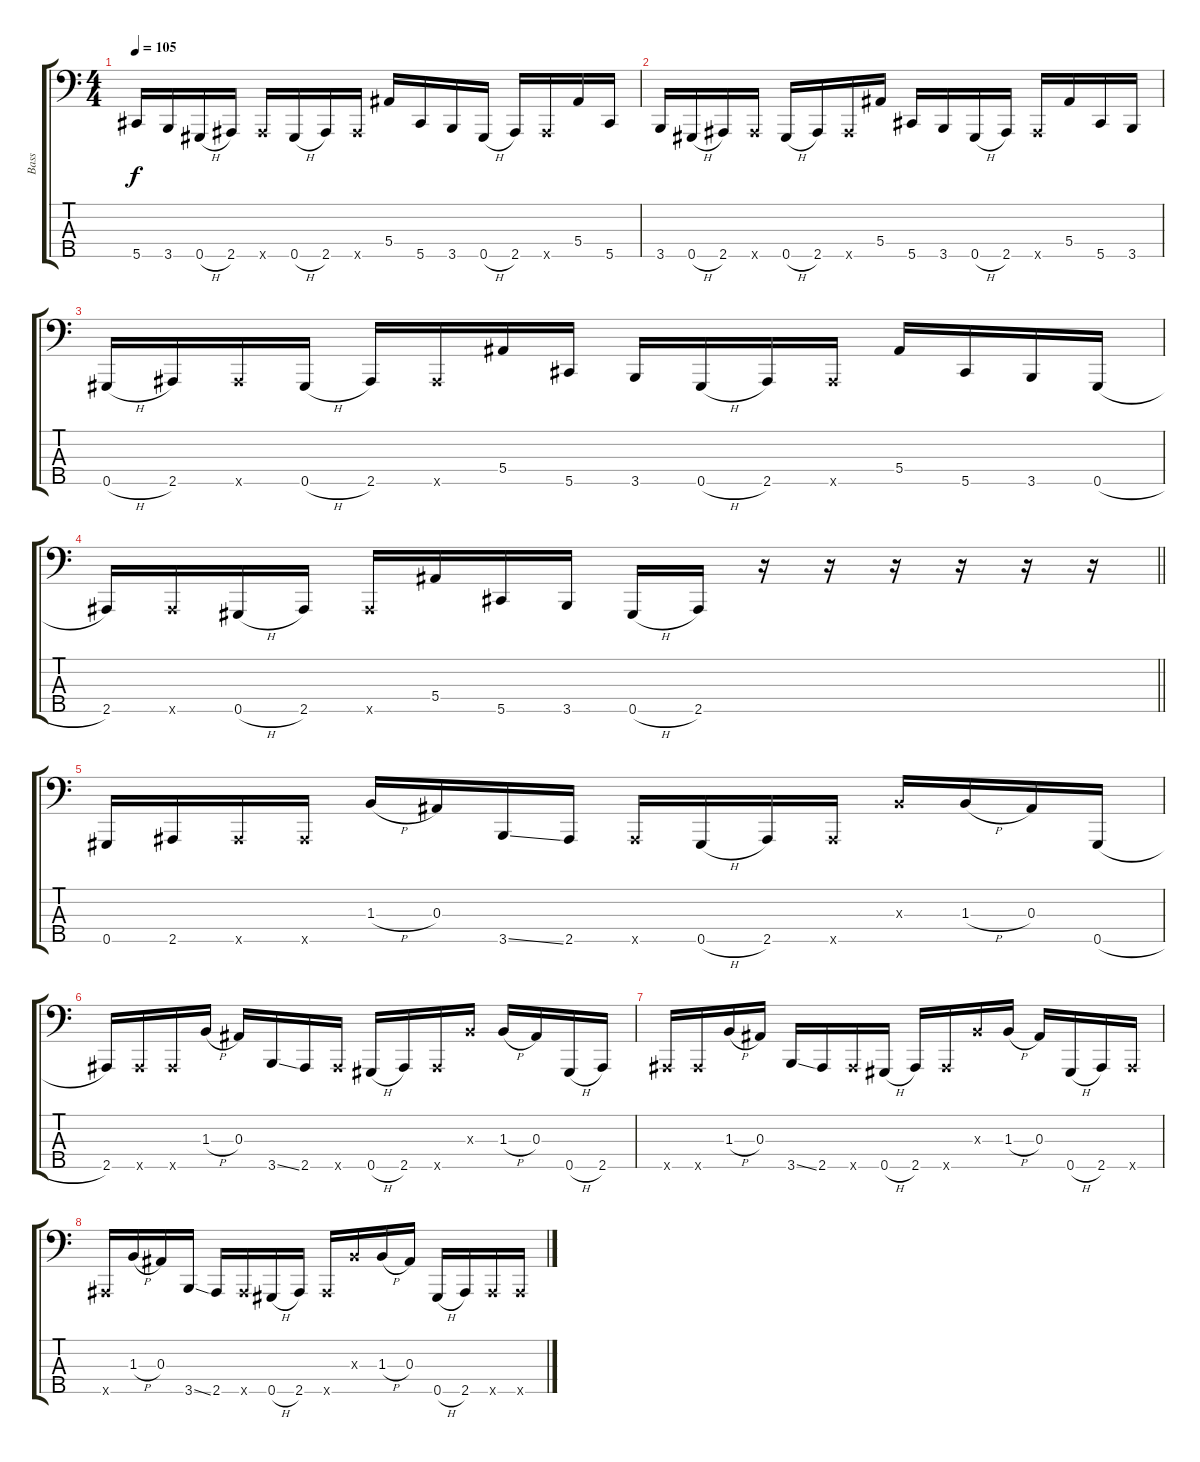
\track ("Bass" "Bass") {instrument electricbasspick}
\staff {score tabs}
\tuning (F2 Eb2 Bb1 F1 Ab0) {hide}
\ts (4 4)
\tempo 105
\clef f4
\ks c
5.5.16{dy f} 3.5.16 0.5{h}.16 2.5.16 2.5{x}.16 0.5{h}.16 2.5.16 2.5{x}.16 5.4.16 5.5.16 3.5.16 0.5{h}.16 2.5.16 2.5{x}.16 5.4.16 5.5.16 |
3.5.16 0.5{h}.16 2.5.16 2.5{x}.16 0.5{h}.16 2.5.16 2.5{x}.16 5.4.16 5.5.16 3.5.16 0.5{h}.16 2.5.16 2.5{x}.16 5.4.16 5.5.16 3.5.16 |
0.5{h}.16 2.5.16 2.5{x}.16 0.5{h}.16 2.5.16 2.5{x}.16 5.4.16 5.5.16 3.5.16 0.5{h}.16 2.5.16 2.5{x}.16 5.4.16 5.5.16 3.5.16 0.5{h}.16 |
\barLineRight lightlight
2.5.16 2.5{x}.16 0.5{h}.16 2.5.16 2.5{x}.16 5.4.16 5.5.16 3.5.16 0.5{h}.16 2.5.16 r.16 r.16 r.16 r.16 r.16 r.16 |
\section ("" "")
0.5.16{instrument electricbasspick} 2.5.16 2.5{x}.16 2.5{x}.16 1.3{h}.16 0.3.16 3.5{ss}.16 2.5.16 2.5{x}.16 0.5{h}.16 2.5.16 2.5{x}.16 1.3{x}.16 1.3{h}.16 0.3.16 0.5{h}.16 |
2.5.16 2.5{x}.16 2.5{x}.16 1.3{h}.16 0.3.16 3.5{ss}.16 2.5.16 2.5{x}.16 0.5{h}.16 2.5.16 2.5{x}.16 1.3{x}.16 1.3{h}.16 0.3.16 0.5{h}.16 2.5.16 |
2.5{x}.16 2.5{x}.16 1.3{h}.16 0.3.16 3.5{ss}.16 2.5.16 2.5{x}.16 0.5{h}.16 2.5.16 2.5{x}.16 1.3{x}.16 1.3{h}.16 0.3.16 0.5{h}.16 2.5.16 2.5{x}.16 |
2.5{x}.16 1.3{h}.16 0.3.16 3.5{ss}.16 2.5.16 2.5{x}.16 0.5{h}.16 2.5.16 2.5{x}.16 1.3{x}.16 1.3{h}.16 0.3.16 0.5{h}.16 2.5.16 2.5{x}.16 2.5{x}.16
